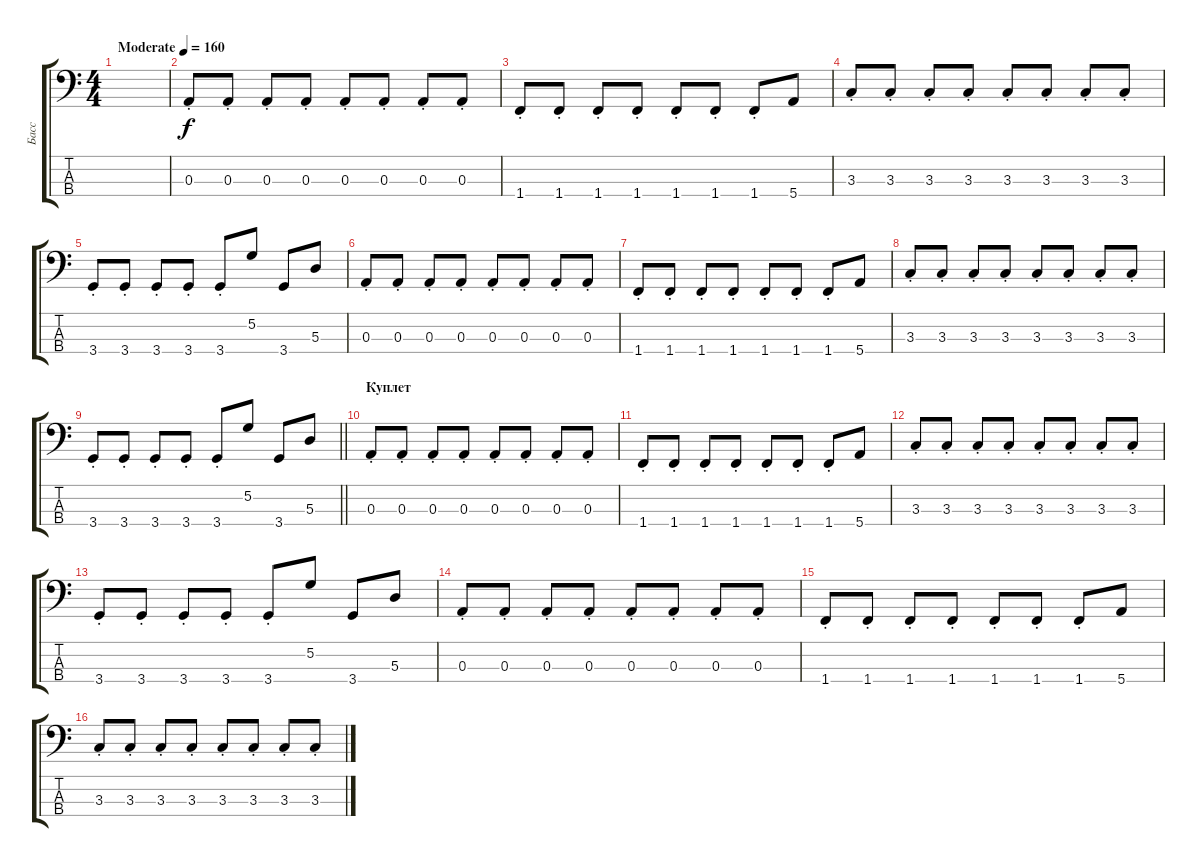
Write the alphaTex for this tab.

\track ("Басс" "Басс") {instrument electricbasspick}
\staff {score tabs}
\tuning (G2 D2 A1 E1) {hide}
\ts (4 4)
\tempo (160 "Moderate")
\clef f4
\ks c
|
0.3{st}.8 0.3{st}.8 0.3{st}.8 0.3{st}.8 0.3{st}.8 0.3{st}.8 0.3{st}.8 0.3{st}.8 |
1.4{st}.8 1.4{st}.8 1.4{st}.8 1.4{st}.8 1.4{st}.8 1.4{st}.8 1.4{st}.8 5.4.8 |
3.3{st}.8 3.3{st}.8 3.3{st}.8 3.3{st}.8 3.3{st}.8 3.3{st}.8 3.3{st}.8 3.3{st}.8 |
3.4{st}.8 3.4{st}.8 3.4{st}.8 3.4{st}.8 3.4{st}.8 5.2.8 3.4.8 5.3.8 |
0.3{st}.8 0.3{st}.8 0.3{st}.8 0.3{st}.8 0.3{st}.8 0.3{st}.8 0.3{st}.8 0.3{st}.8 |
1.4{st}.8 1.4{st}.8 1.4{st}.8 1.4{st}.8 1.4{st}.8 1.4{st}.8 1.4{st}.8 5.4.8 |
3.3{st}.8 3.3{st}.8 3.3{st}.8 3.3{st}.8 3.3{st}.8 3.3{st}.8 3.3{st}.8 3.3{st}.8 |
\barLineRight lightlight
3.4{st}.8 3.4{st}.8 3.4{st}.8 3.4{st}.8 3.4{st}.8 5.2.8 3.4.8 5.3.8 |
\section ("" "Куплет")
0.3{st}.8 0.3{st}.8 0.3{st}.8 0.3{st}.8 0.3{st}.8 0.3{st}.8 0.3{st}.8 0.3{st}.8 |
1.4{st}.8 1.4{st}.8 1.4{st}.8 1.4{st}.8 1.4{st}.8 1.4{st}.8 1.4{st}.8 5.4.8 |
3.3{st}.8 3.3{st}.8 3.3{st}.8 3.3{st}.8 3.3{st}.8 3.3{st}.8 3.3{st}.8 3.3{st}.8 |
3.4{st}.8 3.4{st}.8 3.4{st}.8 3.4{st}.8 3.4{st}.8 5.2.8 3.4.8 5.3.8 |
0.3{st}.8 0.3{st}.8 0.3{st}.8 0.3{st}.8 0.3{st}.8 0.3{st}.8 0.3{st}.8 0.3{st}.8 |
1.4{st}.8 1.4{st}.8 1.4{st}.8 1.4{st}.8 1.4{st}.8 1.4{st}.8 1.4{st}.8 5.4.8 |
3.3{st}.8 3.3{st}.8 3.3{st}.8 3.3{st}.8 3.3{st}.8 3.3{st}.8 3.3{st}.8 3.3{st}.8
